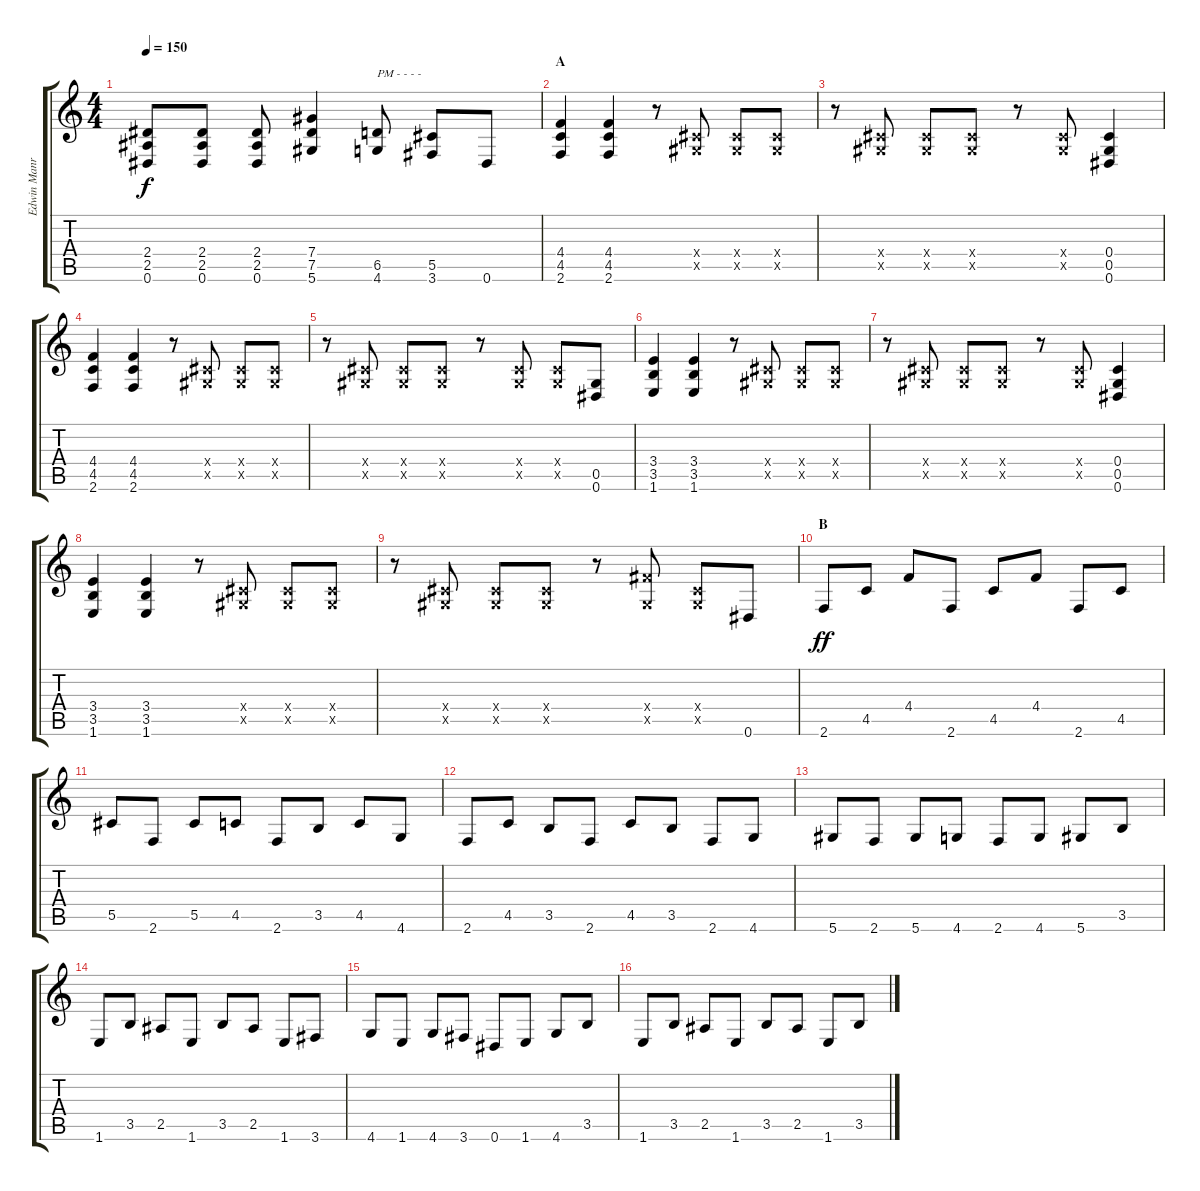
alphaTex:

\track ("Edwin Manrique" "Edwin Manr") {instrument distortionguitar}
\staff {score tabs}
\tuning (Eb4 Bb3 Gb3 Db3 Ab2 Eb2) {hide}
\ts (4 4)
\tempo 150
\clef g2
\ks c
(2.4{t} 2.5{t} 0.6{t}).8{dy f} (2.4 2.5 0.6).8 (2.4 2.5 0.6).8 (7.4 7.5 5.6).4 (6.5 4.6).8{txt "PM - - - -"} (5.5 3.6).8 0.6.8 |
\section ("" "A")
(4.4 4.5 2.6).4 (4.4 4.5 2.6).4 r.8 (0.4{x} 0.5{x}).8 (0.4{x} 0.5{x}).8 (0.4{x} 0.5{x}).8 |
r.8 (0.4{x} 0.5{x}).8 (0.4{x} 0.5{x}).8 (0.4{x} 0.5{x}).8 r.8 (0.4{x} 0.5{x}).8 (0.4 0.5 0.6).4 |
(4.4 4.5 2.6).4 (4.4 4.5 2.6).4 r.8 (0.4{x} 0.5{x}).8 (0.4{x} 0.5{x}).8 (0.4{x} 0.5{x}).8 |
r.8 (0.4{x} 0.5{x}).8 (0.4{x} 0.5{x}).8 (0.4{x} 0.5{x}).8 r.8 (0.4{x} 0.5{x}).8 (0.4{x} 0.5{x}).8 (0.5 0.6).8 |
(3.4 3.5 1.6).4 (3.4 3.5 1.6).4 r.8 (0.4{x} 0.5{x}).8 (0.4{x} 0.5{x}).8 (0.4{x} 0.5{x}).8 |
r.8 (0.4{x} 0.5{x}).8 (0.4{x} 0.5{x}).8 (0.4{x} 0.5{x}).8 r.8 (0.4{x} 0.5{x}).8 (0.4 0.5 0.6).4 |
(3.4 3.5 1.6).4 (3.4 3.5 1.6).4 r.8 (0.4{x} 0.5{x}).8 (0.4{x} 0.5{x}).8 (0.4{x} 0.5{x}).8 |
r.8 (0.4{x} 0.5{x}).8 (0.4{x} 0.5{x}).8 (0.4{x} 0.5{x}).8 r.8 (5.4{x} 0.5{x}).8 (0.4{x} 0.5{x}).8 0.6.8 |
\section ("" "B")
2.6.8{dy ff} 4.5.8 4.4.8 2.6.8 4.5.8 4.4.8 2.6.8 4.5.8 |
5.5.8 2.6.8 5.5.8 4.5.8 2.6.8 3.5.8 4.5.8 4.6.8 |
2.6.8 4.5.8 3.5.8 2.6.8 4.5.8 3.5.8 2.6.8 4.6.8 |
5.6.8 2.6.8 5.6.8 4.6.8 2.6.8 4.6.8 5.6.8 3.5.8 |
1.6.8 3.5.8 2.5.8 1.6.8 3.5.8 2.5.8 1.6.8 3.6.8 |
4.6.8 1.6.8 4.6.8 3.6.8 0.6.8 1.6.8 4.6.8 3.5.8 |
1.6.8 3.5.8 2.5.8 1.6.8 3.5.8 2.5.8 1.6.8 3.5.8
